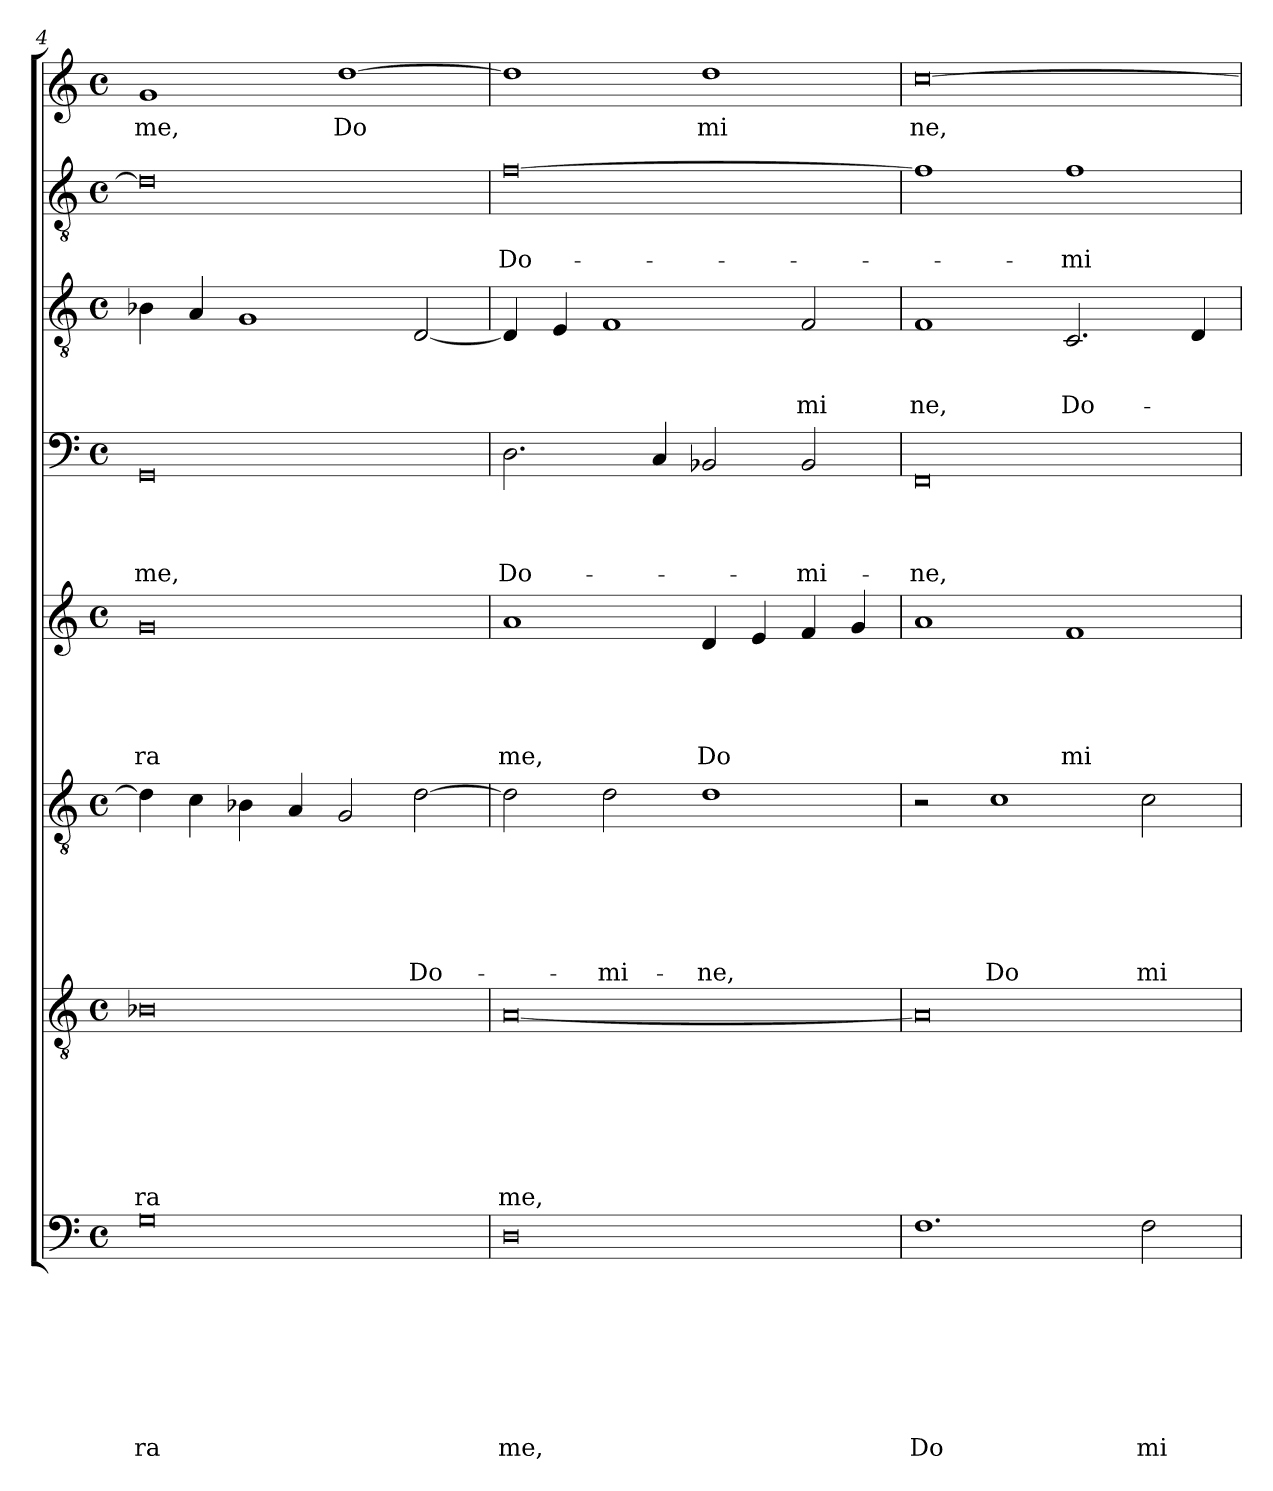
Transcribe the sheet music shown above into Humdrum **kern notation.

**kern	**text	**text	**text	**text	**text	**text	**text	**text	**kern	**text	**text	**text	**text	**text	**text	**text	**kern	**text	**text	**text	**text	**text	**text	**kern	**text	**text	**text	**text	**text	**kern	**text	**text	**text	**text	**kern	**text	**text	**text	**kern	**text	**text	**kern	**text
*part8	*part8	*part8	*part8	*part8	*part8	*part8	*part8	*part8	*part7	*part7	*part7	*part7	*part7	*part7	*part7	*part7	*part6	*part6	*part6	*part6	*part6	*part6	*part6	*part5	*part5	*part5	*part5	*part5	*part5	*part4	*part4	*part4	*part4	*part4	*part3	*part3	*part3	*part3	*part2	*part2	*part2	*part1	*part1
*staff8	*staff8	*staff8	*staff8	*staff8	*staff8	*staff8	*staff8	*staff8	*staff7	*staff7	*staff7	*staff7	*staff7	*staff7	*staff7	*staff7	*staff6	*staff6	*staff6	*staff6	*staff6	*staff6	*staff6	*staff5	*staff5	*staff5	*staff5	*staff5	*staff5	*staff4	*staff4	*staff4	*staff4	*staff4	*staff3	*staff3	*staff3	*staff3	*staff2	*staff2	*staff2	*staff1	*staff1
*clefF4	*	*	*	*	*	*	*	*	*clefGv2	*	*	*	*	*	*	*	*clefGv2	*	*	*	*	*	*	*clefG2	*	*	*	*	*	*clefF4	*	*	*	*	*clefGv2	*	*	*	*clefGv2	*	*	*clefG2	*
*k[]	*	*	*	*	*	*	*	*	*k[]	*	*	*	*	*	*	*	*k[]	*	*	*	*	*	*	*k[]	*	*	*	*	*	*k[]	*	*	*	*	*k[]	*	*	*	*k[]	*	*	*k[]	*
*C:	*	*	*	*	*	*	*	*	*C:	*	*	*	*	*	*	*	*C:	*	*	*	*	*	*	*C:	*	*	*	*	*	*C:	*	*	*	*	*C:	*	*	*	*C:	*	*	*C:	*
*M4/4	*	*	*	*	*	*	*	*	*M4/4	*	*	*	*	*	*	*	*M4/4	*	*	*	*	*	*	*M4/4	*	*	*	*	*	*M4/4	*	*	*	*	*M4/4	*	*	*	*M4/4	*	*	*M4/4	*
*met(c)	*	*	*	*	*	*	*	*	*met(c)	*	*	*	*	*	*	*	*met(c)	*	*	*	*	*	*	*met(c)	*	*	*	*	*	*met(c)	*	*	*	*	*met(c)	*	*	*	*met(c)	*	*	*met(c)	*
=4	=4	=4	=4	=4	=4	=4	=4	=4	=4	=4	=4	=4	=4	=4	=4	=4	=4	=4	=4	=4	=4	=4	=4	=4	=4	=4	=4	=4	=4	=4	=4	=4	=4	=4	=4	=4	=4	=4	=4	=4	=4	=4	=4
!	!	!	!	!	!	!	!	!LO:LY:b	!	!	!	!	!	!	!	!LO:LY:b	!	!	!	!	!	!	!	!	!	!	!	!	!LO:LY:b	!	!	!	!	!LO:LY:b	!	!	!	!	!	!	!	!	!LO:LY:b
0G	.	.	.	.	.	.	.	-ra	0B-X	.	.	.	.	.	.	ra	4d\]	.	.	.	.	.	.	0g	.	.	.	.	ra	0GG	.	.	.	me,	4B-X\	.	.	.	0d]	.	.	1g	me,
.	.	.	.	.	.	.	.	.	.	.	.	.	.	.	.	.	4c\	.	.	.	.	.	.	.	.	.	.	.	.	.	.	.	.	.	4A/	.	.	.	.	.	.	.	.
.	.	.	.	.	.	.	.	.	.	.	.	.	.	.	.	.	4B-X\	.	.	.	.	.	.	.	.	.	.	.	.	.	.	.	.	.	1G	.	.	.	.	.	.	.	.
.	.	.	.	.	.	.	.	.	.	.	.	.	.	.	.	.	4A/	.	.	.	.	.	.	.	.	.	.	.	.	.	.	.	.	.	.	.	.	.	.	.	.	.	.
!	!	!	!	!	!	!	!	!	!	!	!	!	!	!	!	!	!	!	!	!	!	!	!	!	!	!	!	!	!	!	!	!	!	!	!	!	!	!	!	!	!	!	!LO:LY:b
.	.	.	.	.	.	.	.	.	.	.	.	.	.	.	.	.	2G/	.	.	.	.	.	.	.	.	.	.	.	.	.	.	.	.	.	.	.	.	.	.	.	.	[>1dd	Do
!	!	!	!	!	!	!	!	!	!	!	!	!	!	!	!	!	!	!	!	!	!	!	!LO:LY:b	!	!	!	!	!	!	!	!	!	!	!	!	!	!	!	!	!	!	!	!
.	.	.	.	.	.	.	.	.	.	.	.	.	.	.	.	.	[>2d\	.	.	.	.	.	Do-	.	.	.	.	.	.	.	.	.	.	.	[<2D/	.	.	.	.	.	.	.	.
=5	=5	=5	=5	=5	=5	=5	=5	=5	=5	=5	=5	=5	=5	=5	=5	=5	=5	=5	=5	=5	=5	=5	=5	=5	=5	=5	=5	=5	=5	=5	=5	=5	=5	=5	=5	=5	=5	=5	=5	=5	=5	=5	=5
!	!	!	!	!	!	!	!	!LO:LY:b	!	!	!	!	!	!	!	!LO:LY:b	!	!	!	!	!	!	!	!	!	!	!	!	!LO:LY:b	!	!	!	!	!LO:LY:b	!	!	!	!	!	!	!LO:LY:b	!	!
0D	.	.	.	.	.	.	.	me,	[<0A	.	.	.	.	.	.	me,	2d\]	.	.	.	.	.	.	1a	.	.	.	.	me,	2.D\	.	.	.	Do-	4D/]	.	.	.	[<0f	.	Do-	1dd]	.
.	.	.	.	.	.	.	.	.	.	.	.	.	.	.	.	.	.	.	.	.	.	.	.	.	.	.	.	.	.	.	.	.	.	.	4E/	.	.	.	.	.	.	.	.
!	!	!	!	!	!	!	!	!	!	!	!	!	!	!	!	!	!	!	!	!	!	!	!LO:LY:b	!	!	!	!	!	!	!	!	!	!	!	!	!	!	!	!	!	!	!	!
.	.	.	.	.	.	.	.	.	.	.	.	.	.	.	.	.	2d\	.	.	.	.	.	-mi-	.	.	.	.	.	.	.	.	.	.	.	1F	.	.	.	.	.	.	.	.
.	.	.	.	.	.	.	.	.	.	.	.	.	.	.	.	.	.	.	.	.	.	.	.	.	.	.	.	.	.	4C/	.	.	.	.	.	.	.	.	.	.	.	.	.
!	!	!	!	!	!	!	!	!	!	!	!	!	!	!	!	!	!	!	!	!	!	!	!LO:LY:b	!	!	!	!	!	!LO:LY:b	!	!	!	!	!	!	!	!	!	!	!	!	!	!LO:LY:b
.	.	.	.	.	.	.	.	.	.	.	.	.	.	.	.	.	1d	.	.	.	.	.	-ne,	4d/	.	.	.	.	Do	2BB-X/	.	.	.	.	.	.	.	.	.	.	.	1dd	mi
.	.	.	.	.	.	.	.	.	.	.	.	.	.	.	.	.	.	.	.	.	.	.	.	4e/	.	.	.	.	.	.	.	.	.	.	.	.	.	.	.	.	.	.	.
!	!	!	!	!	!	!	!	!	!	!	!	!	!	!	!	!	!	!	!	!	!	!	!	!	!	!	!	!	!	!	!	!	!	!LO:LY:b	!	!	!	!LO:LY:b	!	!	!	!	!
.	.	.	.	.	.	.	.	.	.	.	.	.	.	.	.	.	.	.	.	.	.	.	.	4f/	.	.	.	.	.	2BB-/	.	.	.	-mi-	2F/	.	.	mi	.	.	.	.	.
.	.	.	.	.	.	.	.	.	.	.	.	.	.	.	.	.	.	.	.	.	.	.	.	4g/	.	.	.	.	.	.	.	.	.	.	.	.	.	.	.	.	.	.	.
!!LO:LB:g=z
=6	=6	=6	=6	=6	=6	=6	=6	=6	=6	=6	=6	=6	=6	=6	=6	=6	=6	=6	=6	=6	=6	=6	=6	=6	=6	=6	=6	=6	=6	=6	=6	=6	=6	=6	=6	=6	=6	=6	=6	=6	=6	=6	=6
!	!	!	!	!	!	!	!	!LO:LY:b	!	!	!	!	!	!	!	!	!	!	!	!	!	!	!	!	!	!	!	!	!	!	!	!	!	!LO:LY:b	!	!	!	!LO:LY:b	!	!	!	!	!LO:LY:b
1.F	.	.	.	.	.	.	.	Do	0A]	.	.	.	.	.	.	.	2r	.	.	.	.	.	.	1a	.	.	.	.	.	0FF	.	.	.	-ne,	1F	.	.	ne,	1f]	.	.	[>0cc	ne,
!	!	!	!	!	!	!	!	!	!	!	!	!	!	!	!	!	!	!	!	!	!	!	!LO:LY:b	!	!	!	!	!	!	!	!	!	!	!	!	!	!	!	!	!	!	!	!
.	.	.	.	.	.	.	.	.	.	.	.	.	.	.	.	.	1c	.	.	.	.	.	Do	.	.	.	.	.	.	.	.	.	.	.	.	.	.	.	.	.	.	.	.
!	!	!	!	!	!	!	!	!	!	!	!	!	!	!	!	!	!	!	!	!	!	!	!	!	!	!	!	!	!LO:LY:b	!	!	!	!	!	!	!	!	!LO:LY:b	!	!	!LO:LY:b	!	!
.	.	.	.	.	.	.	.	.	.	.	.	.	.	.	.	.	.	.	.	.	.	.	.	1f	.	.	.	.	mi	.	.	.	.	.	2.C/	.	.	Do-	1f	.	-mi	.	.
!	!	!	!	!	!	!	!	!LO:LY:b	!	!	!	!	!	!	!	!	!	!	!	!	!	!	!LO:LY:b	!	!	!	!	!	!	!	!	!	!	!	!	!	!	!	!	!	!	!	!
2F\	.	.	.	.	.	.	.	mi	.	.	.	.	.	.	.	.	2c\	.	.	.	.	.	mi	.	.	.	.	.	.	.	.	.	.	.	.	.	.	.	.	.	.	.	.
.	.	.	.	.	.	.	.	.	.	.	.	.	.	.	.	.	.	.	.	.	.	.	.	.	.	.	.	.	.	.	.	.	.	.	4D/	.	.	.	.	.	.	.	.
=	=	=	=	=	=	=	=	=	=	=	=	=	=	=	=	=	=	=	=	=	=	=	=	=	=	=	=	=	=	=	=	=	=	=	=	=	=	=	=	=	=	=	=
*-	*-	*-	*-	*-	*-	*-	*-	*-	*-	*-	*-	*-	*-	*-	*-	*-	*-	*-	*-	*-	*-	*-	*-	*-	*-	*-	*-	*-	*-	*-	*-	*-	*-	*-	*-	*-	*-	*-	*-	*-	*-	*-	*-
